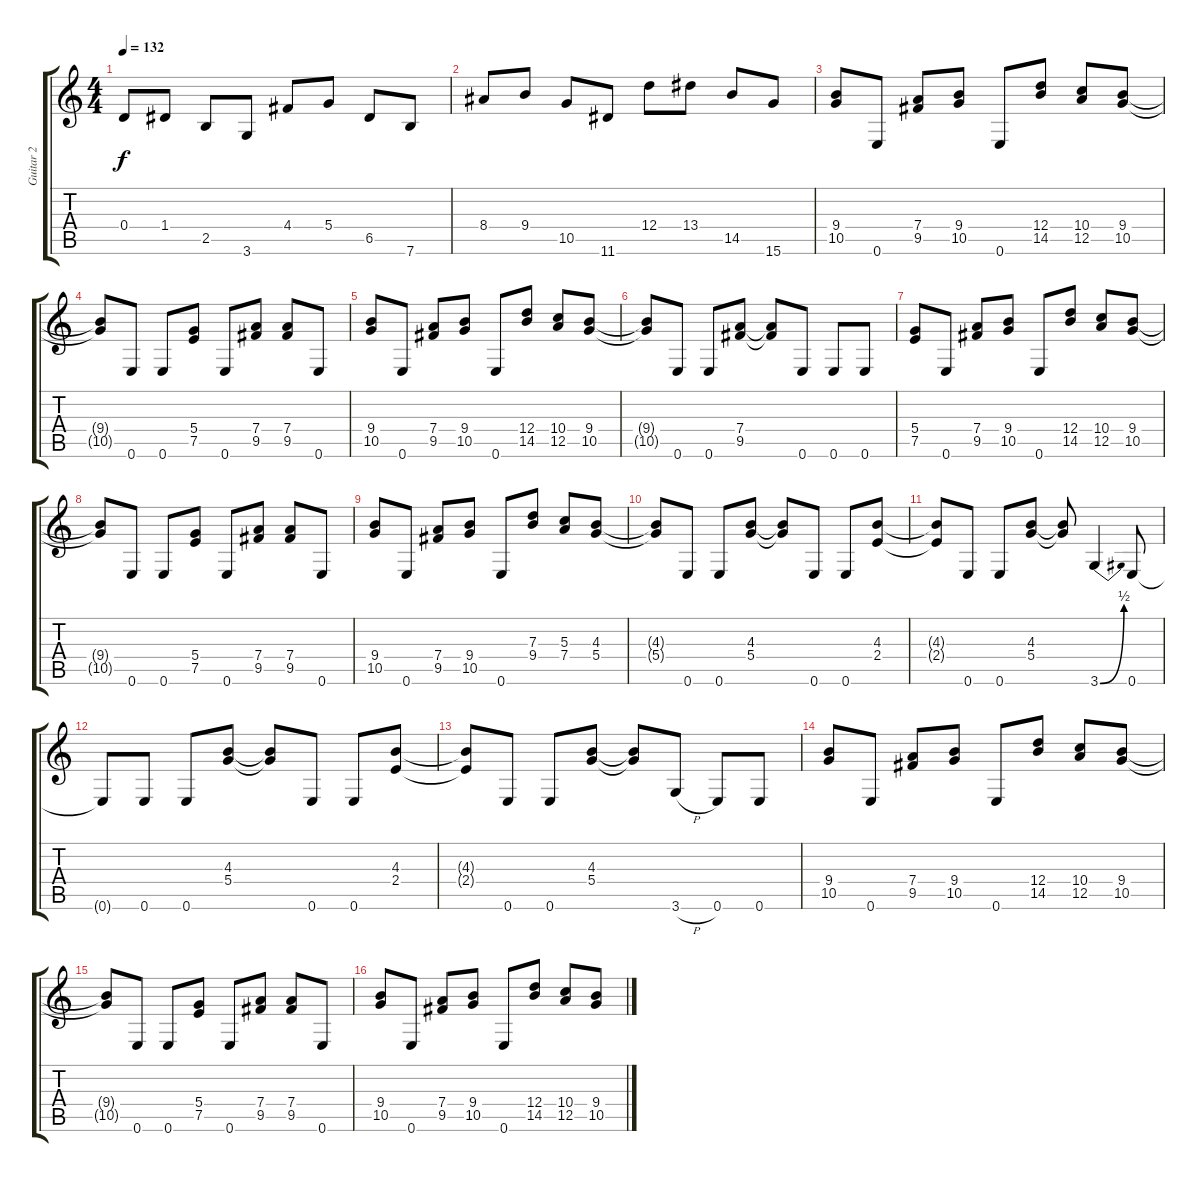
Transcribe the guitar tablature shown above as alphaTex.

\track ("Guitar 2  Marty Friedman" "Guitar 2  ") {instrument overdrivenguitar}
\staff {score tabs}
\tuning (E4 B3 G3 D3 A2 E2) {hide}
\ts (4 4)
\tempo 132
\clef g2
\ks c
0.4.8{dy f} 1.4.8 2.5.8 3.6.8 4.4.8 5.4.8 6.5.8 7.6.8 |
8.4.8 9.4.8 10.5.8 11.6.8 12.4.8 13.4.8 14.5.8 15.6.8 |
(9.4 10.5).8 0.6.8 (7.4 9.5).8 (9.4 10.5).8 0.6.8 (12.4 14.5).8 (10.4 12.5).8 (9.4 10.5).8 |
(9.4{t} 10.5{t}).8 0.6.8 0.6.8 (5.4 7.5).8 0.6.8 (7.4 9.5).8 (7.4 9.5).8 0.6.8 |
(9.4 10.5).8 0.6.8 (7.4 9.5).8 (9.4 10.5).8 0.6.8 (12.4 14.5).8 (10.4 12.5).8 (9.4 10.5).8 |
(9.4{t} 10.5{t}).8 0.6.8 0.6.8 (7.4 9.5).8 (7.4{t} 9.5{t}).8 0.6.8 0.6.8 0.6.8 |
(5.4 7.5).8 0.6.8 (7.4 9.5).8 (9.4 10.5).8 0.6.8 (12.4 14.5).8 (10.4 12.5).8 (9.4 10.5).8 |
(9.4{t} 10.5{t}).8 0.6.8 0.6.8 (5.4 7.5).8 0.6.8 (7.4 9.5).8 (7.4 9.5).8 0.6.8 |
(9.4 10.5).8 0.6.8 (7.4 9.5).8 (9.4 10.5).8 0.6.8 (7.3 9.4).8 (5.3 7.4).8 (4.3 5.4).8 |
(4.3{t} 5.4{t}).8 0.6.8 0.6.8 (4.3 5.4).8 (4.3{t} 5.4{t}).8 0.6.8 0.6.8 (4.3 2.4).8 |
(4.3{t} 2.4{t}).8 0.6.8 0.6.8 (4.3 5.4).8 (4.3{t} 5.4{t}).8 3.6{be (bend 0 0 60 2)}.4 0.6.8 |
0.6{t}.8 0.6.8 0.6.8 (4.3 5.4).8 (4.3{t} 5.4{t}).8 0.6.8 0.6.8 (4.3 2.4).8 |
(4.3{t} 2.4{t}).8 0.6.8 0.6.8 (4.3 5.4).8 (4.3{t} 5.4{t}).8 3.6{h}.8 0.6.8 0.6.8 |
(9.4 10.5).8 0.6.8 (7.4 9.5).8 (9.4 10.5).8 0.6.8 (12.4 14.5).8 (10.4 12.5).8 (9.4 10.5).8 |
(9.4{t} 10.5{t}).8 0.6.8 0.6.8 (5.4 7.5).8 0.6.8 (7.4 9.5).8 (7.4 9.5).8 0.6.8 |
(9.4 10.5).8 0.6.8 (7.4 9.5).8 (9.4 10.5).8 0.6.8 (12.4 14.5).8 (10.4 12.5).8 (9.4 10.5).8
